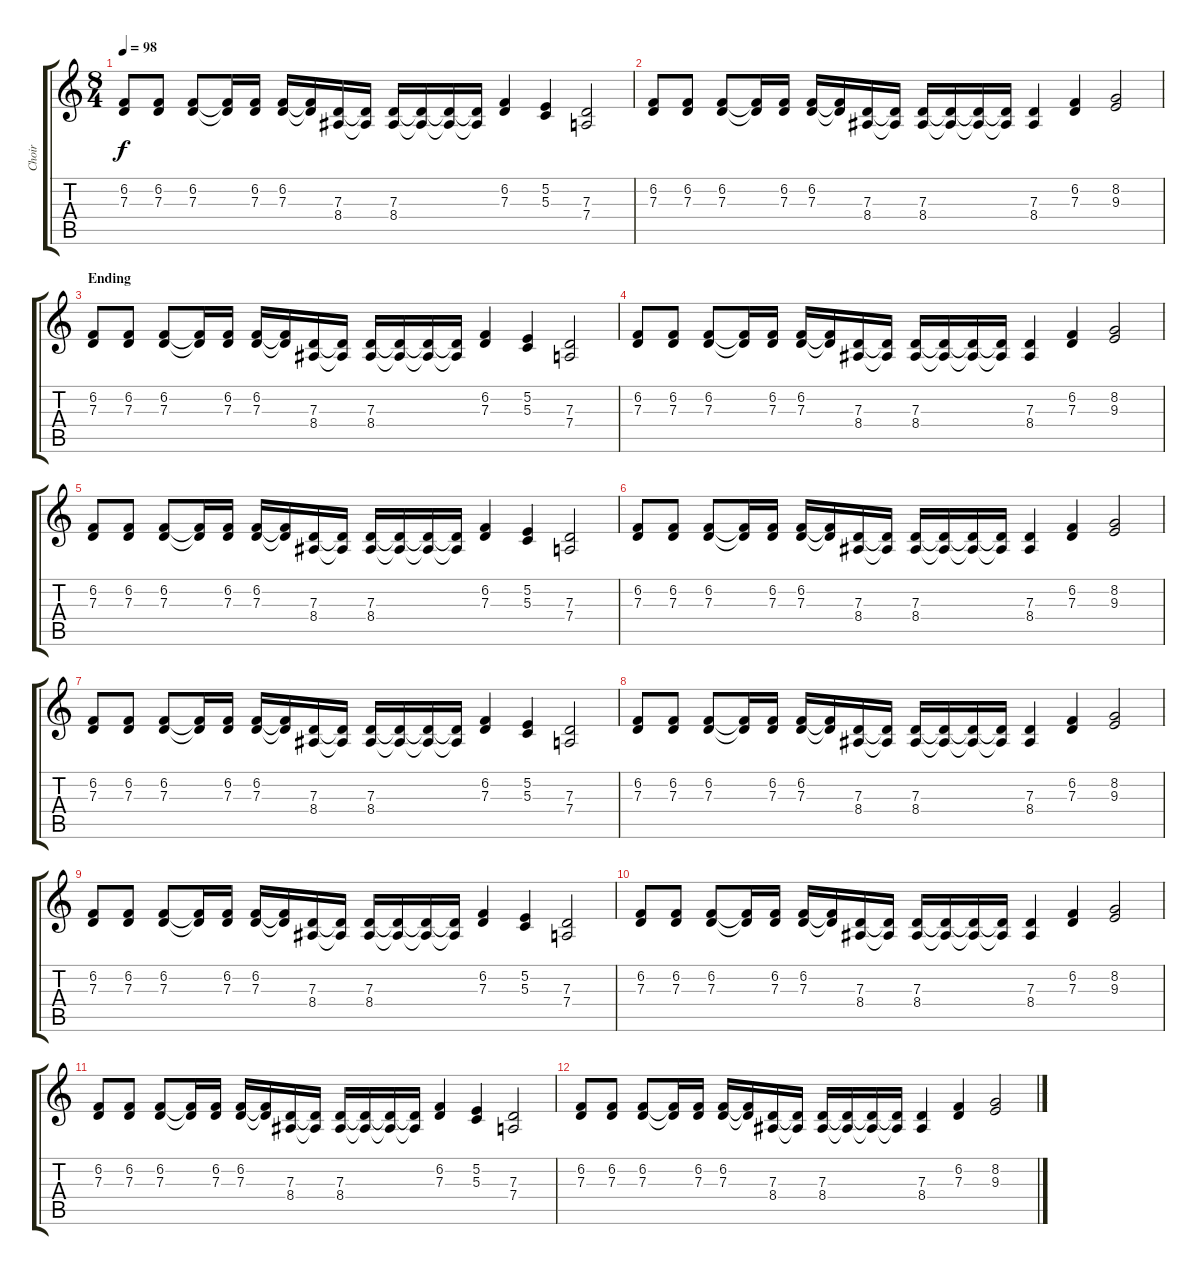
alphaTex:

\track ("Choir" "Choir") {instrument pad4choir}
\staff {score tabs}
\tuning (E4 B3 G3 D3 A2 E2) {hide}
\ts (8 4)
\tempo 98
\clef g2
\ks c
(6.2 7.3).8{dy f} (6.2 7.3).8 (6.2 7.3).8 (6.2{t} 7.3{t}).16 (6.2 7.3).16 (6.2 7.3).16 (6.2{t} 7.3{t}).16 (7.3 8.4).16 (7.3{t} 8.4{t}).16 (7.3 8.4).16 (7.3{t} 8.4{t}).16 (7.3{t} 8.4{t}).16 (7.3{t} 8.4{t}).16 (6.2 7.3).4 (5.2 5.3).4 (7.3 7.4).2 |
(6.2 7.3).8 (6.2 7.3).8 (6.2 7.3).8 (6.2{t} 7.3{t}).16 (6.2 7.3).16 (6.2 7.3).16 (6.2{t} 7.3{t}).16 (7.3 8.4).16 (7.3{t} 8.4{t}).16 (7.3 8.4).16 (7.3{t} 8.4{t}).16 (7.3{t} 8.4{t}).16 (7.3{t} 8.4{t}).16 (7.3 8.4).4 (6.2 7.3).4 (8.2 9.3).2 |
\section ("" "Ending")
(6.2 7.3).8 (6.2 7.3).8 (6.2 7.3).8 (6.2{t} 7.3{t}).16 (6.2 7.3).16 (6.2 7.3).16 (6.2{t} 7.3{t}).16 (7.3 8.4).16 (7.3{t} 8.4{t}).16 (7.3 8.4).16 (7.3{t} 8.4{t}).16 (7.3{t} 8.4{t}).16 (7.3{t} 8.4{t}).16 (6.2 7.3).4 (5.2 5.3).4 (7.3 7.4).2 |
(6.2 7.3).8 (6.2 7.3).8 (6.2 7.3).8 (6.2{t} 7.3{t}).16 (6.2 7.3).16 (6.2 7.3).16 (6.2{t} 7.3{t}).16 (7.3 8.4).16 (7.3{t} 8.4{t}).16 (7.3 8.4).16 (7.3{t} 8.4{t}).16 (7.3{t} 8.4{t}).16 (7.3{t} 8.4{t}).16 (7.3 8.4).4 (6.2 7.3).4 (8.2 9.3).2 |
(6.2 7.3).8 (6.2 7.3).8 (6.2 7.3).8 (6.2{t} 7.3{t}).16 (6.2 7.3).16 (6.2 7.3).16 (6.2{t} 7.3{t}).16 (7.3 8.4).16 (7.3{t} 8.4{t}).16 (7.3 8.4).16 (7.3{t} 8.4{t}).16 (7.3{t} 8.4{t}).16 (7.3{t} 8.4{t}).16 (6.2 7.3).4 (5.2 5.3).4 (7.3 7.4).2 |
(6.2 7.3).8 (6.2 7.3).8 (6.2 7.3).8 (6.2{t} 7.3{t}).16 (6.2 7.3).16 (6.2 7.3).16 (6.2{t} 7.3{t}).16 (7.3 8.4).16 (7.3{t} 8.4{t}).16 (7.3 8.4).16 (7.3{t} 8.4{t}).16 (7.3{t} 8.4{t}).16 (7.3{t} 8.4{t}).16 (7.3 8.4).4 (6.2 7.3).4 (8.2 9.3).2 |
(6.2 7.3).8 (6.2 7.3).8 (6.2 7.3).8 (6.2{t} 7.3{t}).16 (6.2 7.3).16 (6.2 7.3).16 (6.2{t} 7.3{t}).16 (7.3 8.4).16 (7.3{t} 8.4{t}).16 (7.3 8.4).16 (7.3{t} 8.4{t}).16 (7.3{t} 8.4{t}).16 (7.3{t} 8.4{t}).16 (6.2 7.3).4 (5.2 5.3).4 (7.3 7.4).2 |
(6.2 7.3).8 (6.2 7.3).8 (6.2 7.3).8 (6.2{t} 7.3{t}).16 (6.2 7.3).16 (6.2 7.3).16 (6.2{t} 7.3{t}).16 (7.3 8.4).16 (7.3{t} 8.4{t}).16 (7.3 8.4).16 (7.3{t} 8.4{t}).16 (7.3{t} 8.4{t}).16 (7.3{t} 8.4{t}).16 (7.3 8.4).4 (6.2 7.3).4 (8.2 9.3).2 |
(6.2 7.3).8 (6.2 7.3).8 (6.2 7.3).8 (6.2{t} 7.3{t}).16 (6.2 7.3).16 (6.2 7.3).16 (6.2{t} 7.3{t}).16 (7.3 8.4).16 (7.3{t} 8.4{t}).16 (7.3 8.4).16 (7.3{t} 8.4{t}).16 (7.3{t} 8.4{t}).16 (7.3{t} 8.4{t}).16 (6.2 7.3).4 (5.2 5.3).4 (7.3 7.4).2 |
(6.2 7.3).8 (6.2 7.3).8 (6.2 7.3).8 (6.2{t} 7.3{t}).16 (6.2 7.3).16 (6.2 7.3).16 (6.2{t} 7.3{t}).16 (7.3 8.4).16 (7.3{t} 8.4{t}).16 (7.3 8.4).16 (7.3{t} 8.4{t}).16 (7.3{t} 8.4{t}).16 (7.3{t} 8.4{t}).16 (7.3 8.4).4 (6.2 7.3).4 (8.2 9.3).2 |
(6.2 7.3).8 (6.2 7.3).8 (6.2 7.3).8 (6.2{t} 7.3{t}).16 (6.2 7.3).16 (6.2 7.3).16 (6.2{t} 7.3{t}).16 (7.3 8.4).16 (7.3{t} 8.4{t}).16 (7.3 8.4).16 (7.3{t} 8.4{t}).16 (7.3{t} 8.4{t}).16 (7.3{t} 8.4{t}).16 (6.2 7.3).4 (5.2 5.3).4 (7.3 7.4).2 |
(6.2 7.3).8 (6.2 7.3).8 (6.2 7.3).8 (6.2{t} 7.3{t}).16 (6.2 7.3).16 (6.2 7.3).16 (6.2{t} 7.3{t}).16 (7.3 8.4).16 (7.3{t} 8.4{t}).16 (7.3 8.4).16 (7.3{t} 8.4{t}).16 (7.3{t} 8.4{t}).16 (7.3{t} 8.4{t}).16 (7.3 8.4).4 (6.2 7.3).4 (8.2 9.3).2
